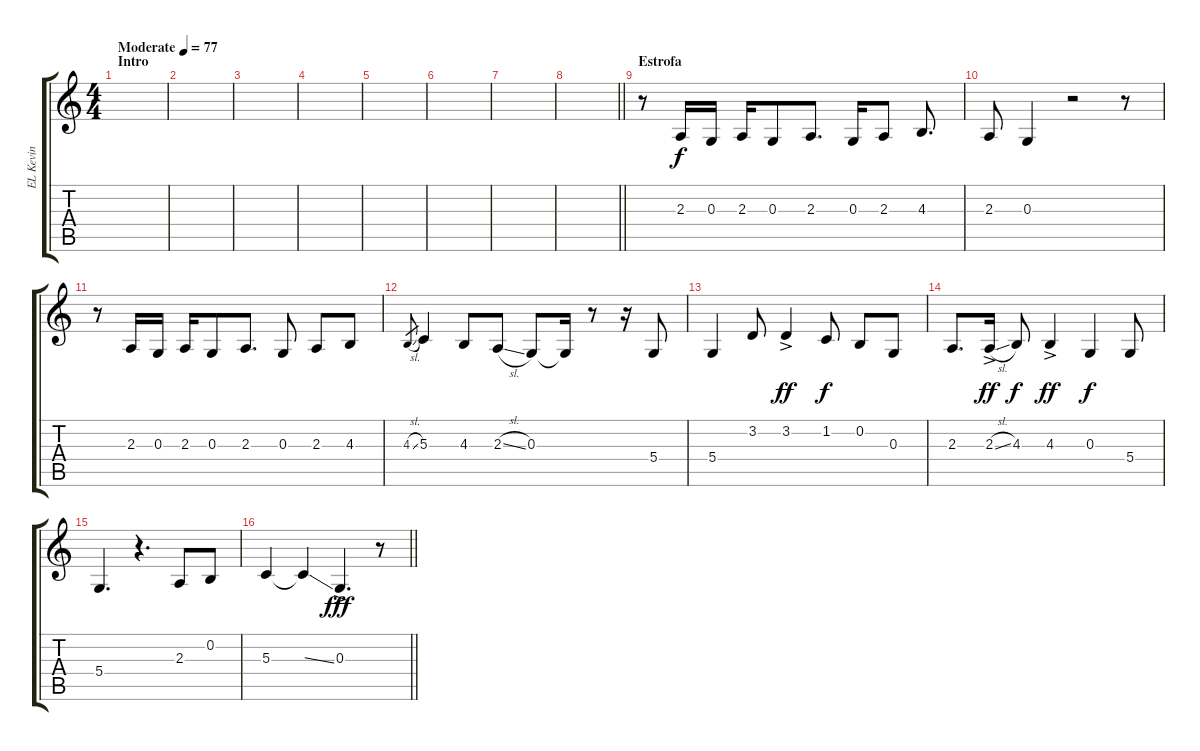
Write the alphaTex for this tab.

\track ("EL Kevin" "EL Kevin") {instrument tenorsax}
\staff {score tabs}
\tuning (E4 B3 G3 D3 A2 E2) {hide}
\ts (4 4)
\section ("" "Intro")
\tempo (77 "Moderate")
\clef g2
\ks c
|
|
|
|
|
|
|
\barLineRight lightlight
|
\section ("" "Estrofa")
r.8 2.3.16 0.3.16 2.3.16 0.3.8 2.3.8{d} 0.3.16 2.3.8 4.3.8{d} |
2.3.8 0.3.4 r.2 r.8 |
r.8 2.3.16 0.3.16 2.3.16 0.3.8 2.3.8{d} 0.3.8 2.3.8 4.3.8 |
4.3{sl}.8{gr} 5.3.4 4.3.8 2.3{sl}.8 0.3.8 0.3{t}.16 r.8 r.16 5.4.8 |
5.4.4 3.2.8 3.2{ac}.4{dy ff} 1.2.8{dy f} 0.2.8 0.3.8 |
2.3.8{d} 2.3{sl ac}.16{dy ff} 4.3.8{dy f} 4.3{ac}.4{dy ff} 0.3.4{dy f} 5.4.8 |
5.4.4{d} r.4{d} 2.3.8 0.2.8 |
\barLineRight lightlight
5.3.4 5.3{ss t}.4 0.3{ac}.4{d dy fff} r.8
